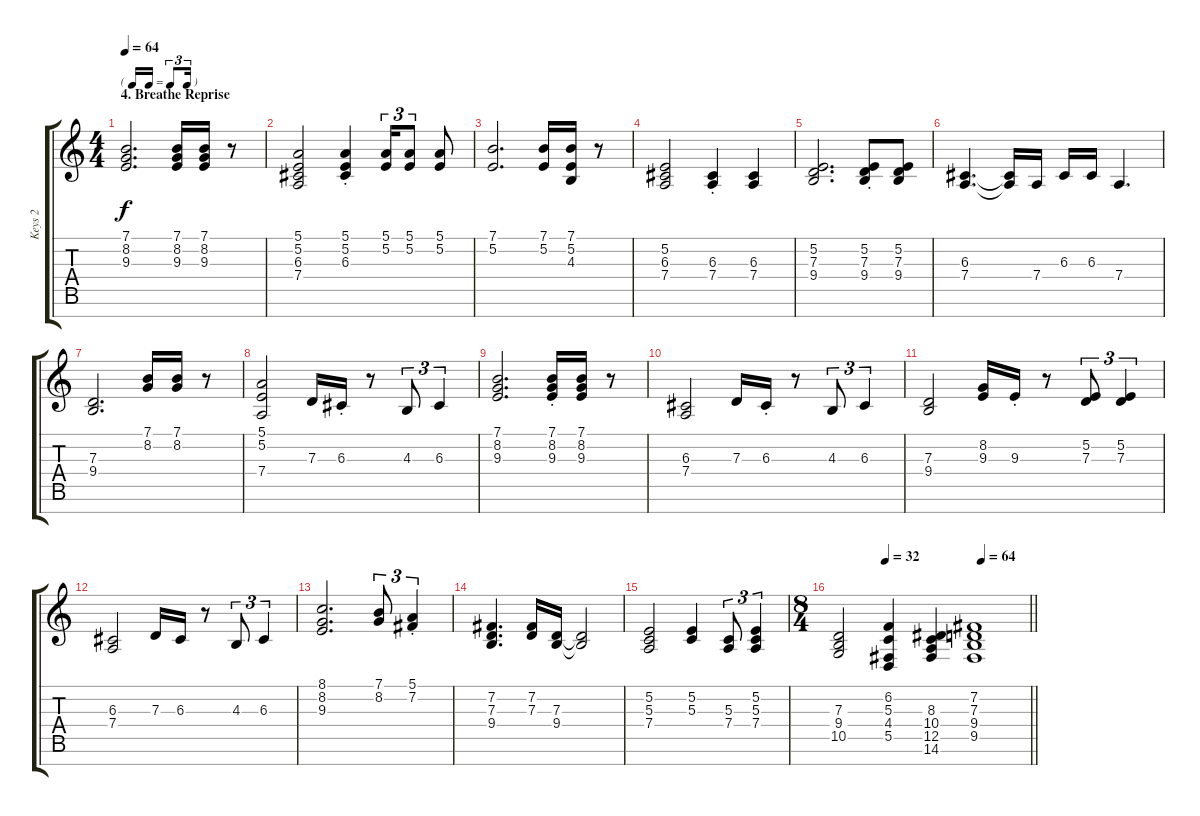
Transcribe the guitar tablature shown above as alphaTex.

\track ("Keys 2" "Keys 2") {instrument electricgrandpiano}
\staff {score tabs}
\tuning (E4 B3 G3 D3 A2 E2 B1) {hide}
\ts (4 4)
\tf triplet16th
\section ("" "4. Breathe Reprise")
\tempo 64
\clef g2
\ks c
(7.1 8.2 9.3).2{d dy f instrument electricpiano2} (7.1 8.2 9.3).16 (7.1 8.2 9.3).16 r.8 |
(5.1 5.2 6.3 7.4).2 (5.1{st} 5.2{st} 6.3{st}).4 (5.1 5.2).16{tu (3 2)} (5.1 5.2).8{tu (3 2)} (5.1 5.2).8 |
(7.1 5.2).2{d} (7.1 5.2).16 (7.1 5.2 4.3).16 r.8 |
(5.2 6.3 7.4).2 (6.3{st} 7.4{st}).4 (6.3 7.4).4 |
(5.2 7.3 9.4).2{d} (5.2{st} 7.3{st} 9.4{st}).8 (5.2 7.3 9.4).8 |
(6.3 7.4).4{d} (6.3{t} 7.4{t}).16 7.4.16 6.3.16 6.3.16 7.4.4{d} |
(7.3 9.4).2{d} (7.1 8.2).16 (7.1 8.2).16 r.8 |
(5.1 5.2 7.4).2 7.3.16 6.3{st}.16 r.8 4.3.8{tu (3 2)} 6.3.4{tu (3 2)} |
(7.1 8.2 9.3).2{d} (7.1{st} 8.2{st} 9.3{st}).16 (7.1 8.2 9.3).16 r.8 |
(6.3 7.4).2 7.3.16 6.3{st}.16 r.8 4.3.8{tu (3 2)} 6.3.4{tu (3 2)} |
(7.3 9.4).2 (8.2 9.3).16 9.3{st}.16 r.8 (5.2 7.3).8{tu (3 2)} (5.2 7.3).4{tu (3 2)} |
(6.3 7.4).2 7.3.16 6.3.16 r.8 4.3.8{tu (3 2)} 6.3.4{tu (3 2)} |
(8.1 8.2 9.3).2{d} (7.1 8.2).8{tu (3 2)} (5.1{st} 7.2{st}).4{tu (3 2)} |
(7.2 7.3 9.4).4{d} (7.2 7.3).16 (7.3 9.4).16 (7.3{t} 9.4{t}).2 |
(5.2 5.3 7.4).2 (5.2 5.3).4 (5.3 7.4).8{tu (3 2)} (5.2 5.3 7.4).4{tu (3 2)} |
\ts (8 4)
\tempo (32 0.25)
\tempo (64 0.75)
\barLineRight lightlight
(7.3 9.4 10.5).2 (6.2 5.3 4.4 5.5).4 (8.3 10.4 12.5 14.6).4 (7.2 7.3 9.4 9.5).1
